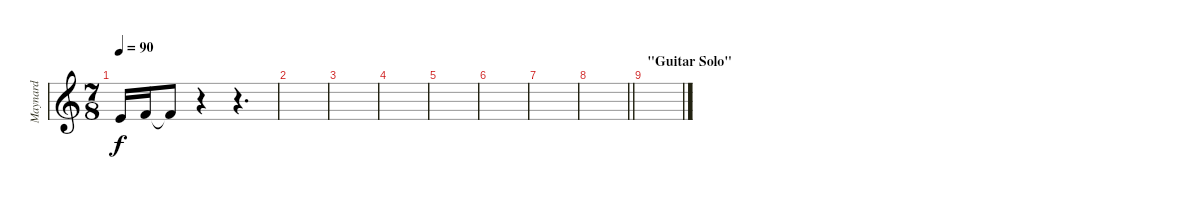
\track ("Maynard" "Maynard") {instrument clarinet}
\staff {score}
\tuning (E4 B3 G3 D3 A2 E2) {hide}
\ts (7 8)
\section ("" "")
\tempo 90
\clef g2
\ks c
9.3{t}.16{dy f} 10.3.16 10.3{t}.8 r.4 r.4{d} |
|
|
|
|
|
|
\barLineRight lightlight
|
\section ("" "\"Guitar Solo\"")
